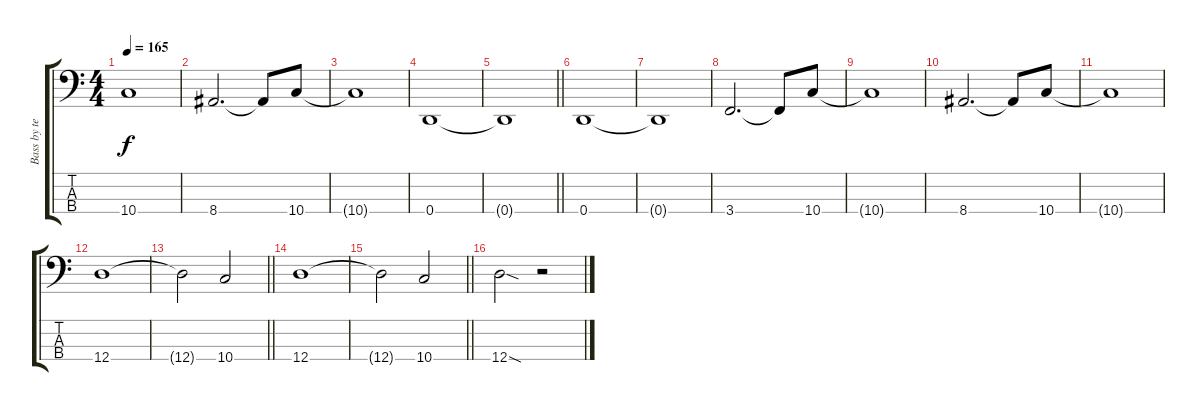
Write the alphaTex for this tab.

\track ("Bass by terryn0" "Bass by te") {instrument electricbasspick}
\staff {score tabs}
\tuning (G2 D2 A1 D1) {hide}
\ts (4 4)
\tempo 165
\clef f4
\ks c
10.4{t}.1{dy f} |
8.4.2{d} 8.4{t}.8 10.4.8 |
10.4{t}.1 |
0.4.1 |
\barLineRight lightlight
0.4{t}.1 |
0.4.1 |
0.4{t}.1 |
3.4.2{d} 3.4{t}.8 10.4.8 |
10.4{t}.1 |
8.4.2{d} 8.4{t}.8 10.4.8 |
10.4{t}.1 |
12.4.1 |
\barLineRight lightlight
12.4{t}.2 10.4.2 |
12.4.1 |
\barLineRight lightlight
12.4{t}.2 10.4.2 |
12.4{sod}.2 r.2
